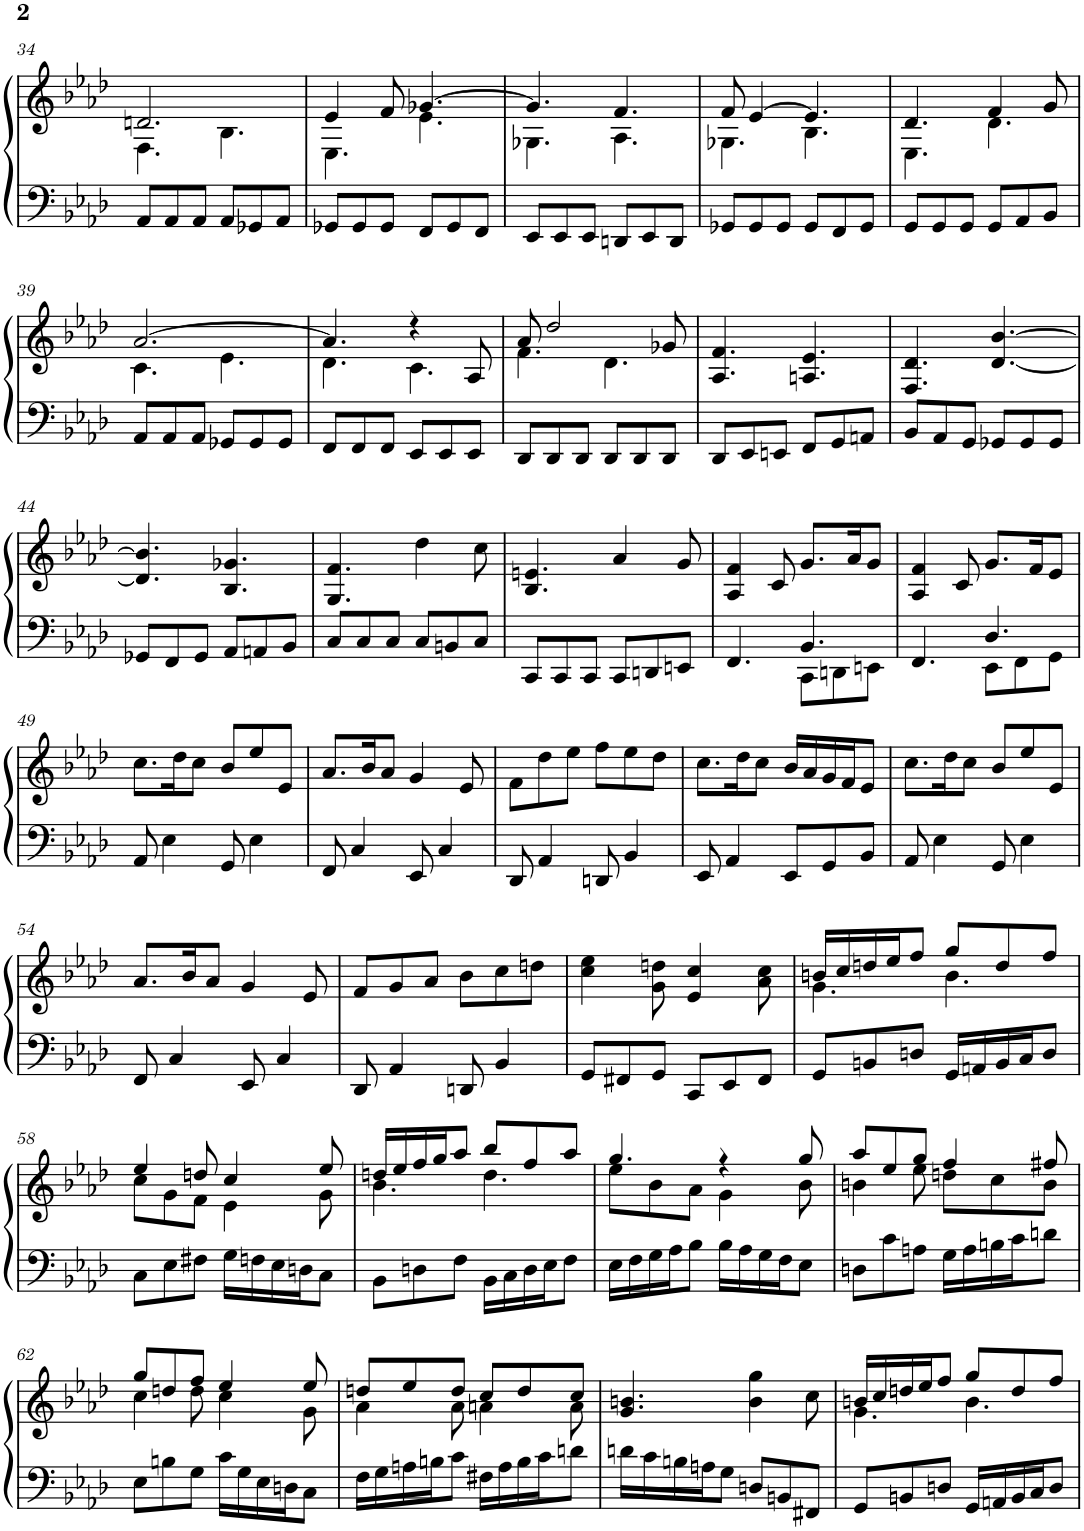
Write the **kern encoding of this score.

**kern	**kern
*part1	*part1
*staff2	*staff1
*I"Piano	*
*I'Pno.	*
!!LO:PB:g=z
*clefF4	*clefG2
*k[b-e-a-d-]	*k[b-e-a-d-]
*M6/8	*M6/8
=34	=34
*	*^
8AA-/L	2.dn/	4.F\
8AA-/	.	.
8AA-/J	.	.
8AA-/L	.	4.B-\
8GG-X/	.	.
8AA-/J	.	.
=35	=35	=35
8GG-X/L	4e-/	4.E-\
8GG-/	.	.
8GG-/J	8f/	.
8FF/L	[4.g-X/	4.e-\
8GG-/	.	.
8FF/J	.	.
=36	=36	=36
8EE-/L	4.g-/]	4.G-X\
8EE-/	.	.
8EE-/J	.	.
8DDn/L	4.f/	4.A-\
8EE-/	.	.
8DD/J	.	.
=37	=37	=37
8GG-X/L	8f/	4.G-X\
8GG-/	[4e-/	.
8GG-/J	.	.
8GG-/L	4.e-/]	4.B-\
8FF/	.	.
8GG-/J	.	.
=38	=38	=38
8GG/L	4.d-/	4.E-\
8GG/	.	.
8GG/J	.	.
8GG/L	4f/	4.d-\
8AA-/	.	.
8BB-/J	8g/	.
!!LO:LB:g=z	!!
=39	=39	=39
8AA-/L	[2.a-/	4.c\
8AA-/	.	.
8AA-/J	.	.
8GG-X/L	.	4.e-\
8GG-/	.	.
8GG-/J	.	.
=40	=40	=40
8FF/L	4.a-/]	4.d-\
8FF/	.	.
8FF/J	.	.
8EE-/L	4r	4.c\
8EE-/	.	.
8EE-/J	8A-/	.
=41	=41	=41
8DD-/L	8a-/	4.f\
8DD-/	2dd-/	.
8DD-/J	.	.
8DD-/L	.	4.d-\
8DD-/	.	.
8DD-/J	8g-X/	.
*	*v	*v
=42	=42
8DD-/L	4.A-/ 4.f/
8EE-/	.
8EEn/J	.
8FF/L	4.An/ 4.e-/
8GG/	.
8AAn/J	.
=43	=43
8BB-/L	4.F/ 4.d-/
8AA-/	.
8GG/J	.
8GG-X/L	[4.d-/ [4.b-/
8GG-/	.
8GG-/J	.
!!LO:LB:g=z
=44	=44
8GG-X/L	4.d-/] 4.b-/]
8FF/	.
8GG-/J	.
8AA-/L	4.B-/ 4.g-X/
8AAn/	.
8BB-/J	.
=45	=45
8C/L	4.G/ 4.f/
8C/	.
8C/J	.
8C/L	4dd-\
8BBn/	.
8C/J	8cc\
=46	=46
8CC/L	4.B-/ 4.en/
8CC/	.
8CC/J	.
8CC/L	4a-/
8DDn/	.
8EEn/J	8g/
=47	=47
*^	*
4.FF/	4.ryy	4A-/ 4f/
.	.	8c/
4.BB-/	8CC\L	8.g/L
.	8DDn\	.
.	.	16a-/K
.	8EEn\J	8g/J
=48	=48	=48
4.FF/	4.ryy	4A-/ 4f/
.	.	8c/
4.D-/	8EE-\L	8.g/L
.	8FF\	.
.	.	16f/K
.	8GG\J	8e-/J
*v	*v	*
!!LO:LB:g=z
=49	=49
8AA-/	8.cc\L
4E-\	.
.	16dd-\K
.	8cc\J
8GG/	8b-/L
4E-\	8ee-/
.	8e-/J
=50	=50
8FF/	8.a-/L
4C/	.
.	16b-/K
.	8a-/J
8EE-/	4g/
4C/	.
.	8e-/
=51	=51
8DD-/	8f\L
4AA-/	8dd-\
.	8ee-\J
8DDn/	8ff\L
4BB-/	8ee-\
.	8dd-\J
=52	=52
8EE-/	8.cc\L
4AA-/	.
.	16dd-\K
.	8cc\J
8EE-/L	16b-/LL
.	16a-/
8GG/	16g/
.	16f/J
8BB-/J	8e-/J
=53	=53
8AA-/	8.cc\L
4E-\	.
.	16dd-\K
.	8cc\J
8GG/	8b-/L
4E-\	8ee-/
.	8e-/J
!!LO:LB:g=z
=54	=54
8FF/	8.a-/L
4C/	.
.	16b-/K
.	8a-/J
8EE-/	4g/
4C/	.
.	8e-/
=55	=55
8DD-/	8f/L
4AA-/	8g/
.	8a-/J
8DDn/	8b-\L
4BB-/	8cc\
.	8ddn\J
=56	=56
8GG/L	4cc\ 4ee-\
8FF#X/	.
8GG/J	8g\ 8ddn\
8CC/L	4e-/ 4cc/
8EE-/	.
8FF#/J	8a-\ 8cc\
=57	=57
*	*^
8GG/L	16bn/LL	4.g\
.	16cc/	.
8BBn/	16ddn/	.
.	16ee-/J	.
8Dn/J	8ff/J	.
16GG/LL	8gg/L	4.b\
16AAn/	.	.
16BB/	8dd/	.
16C/J	.	.
8D/J	8ff/J	.
!!LO:LB:g=z	!!
=58	=58	=58
8C\L	4ee-/	8cc\L
8E-\	.	8g\
8F#X\J	8ddn/	8f\J
16G\LL	4cc/	4e-\
16Fn\	.	.
16E-\	.	.
16Dn\J	.	.
8C\J	8ee-/	8g\
=59	=59	=59
8BB-\L	16ddn/LL	4.b-\
.	16ee-/	.
8Dn\	16ff/	.
.	16gg/J	.
8F\J	8aa-/J	.
16BB-\LL	8bb-/L	4.dd\
16C\	.	.
16D\	8ff/	.
16E-\J	.	.
8F\J	8aa-/J	.
=60	=60	=60
16E-\LL	4.gg/	8ee-\L
16F\	.	.
16G\	.	8b-\
16A-\J	.	.
8B-\J	.	8a-\J
16B-\LL	4r	4g\
16A-\	.	.
16G\	.	.
16F\J	.	.
8E-\J	8gg/	8b-\
=61	=61	=61
8Dn\L	8aa-/L	4bn\
8c\	8ee-/	.
8An\J	8gg/J	8ee-\
16G\LL	4ff/	8ddn\L
16A\	.	.
16Bn\	.	8cc\
16c\J	.	.
8dn\J	8ff#X/	8b\J
!!LO:LB:g=z	!!
=62	=62	=62
8E-\L	8gg/L	4cc\
8Bn\	8ddn/	.
8G\J	8ff/J	8dd\
16c\LL	4ee-/	4cc\
16G\	.	.
16E-\	.	.
16Dn\J	.	.
8C\J	8ee-/	8g\
=63	=63	=63
16F\LL	8ddn/L	4a-\
16G\	.	.
16An\	8ee-/	.
16Bn\J	.	.
8c\J	8dd/J	8a-\
16F#X\LL	8cc/L	4an\
16A\	.	.
16B\	8dd/	.
16c\J	.	.
8dn\J	8cc/J	8a\
*	*v	*v
=64	=64
16dn\LL	4.g/ 4.bn/
16c\	.
16Bn\	.
16An\J	.
8G\J	.
8Dn/L	4b\ 4gg\
8BBn/	.
8FF#X/J	8cc\
=65	=65
*	*^
8GG/L	16bn/LL	4.g\
.	16cc/	.
8BBn/	16ddn/	.
.	16ee-/J	.
8Dn/J	8ff/J	.
16GG/LL	8gg/L	4.b\
16AAn/	.	.
16BB/	8dd/	.
16C/J	.	.
8D/J	8ff/J	.
*	*v	*v
=	=
*-	*-
